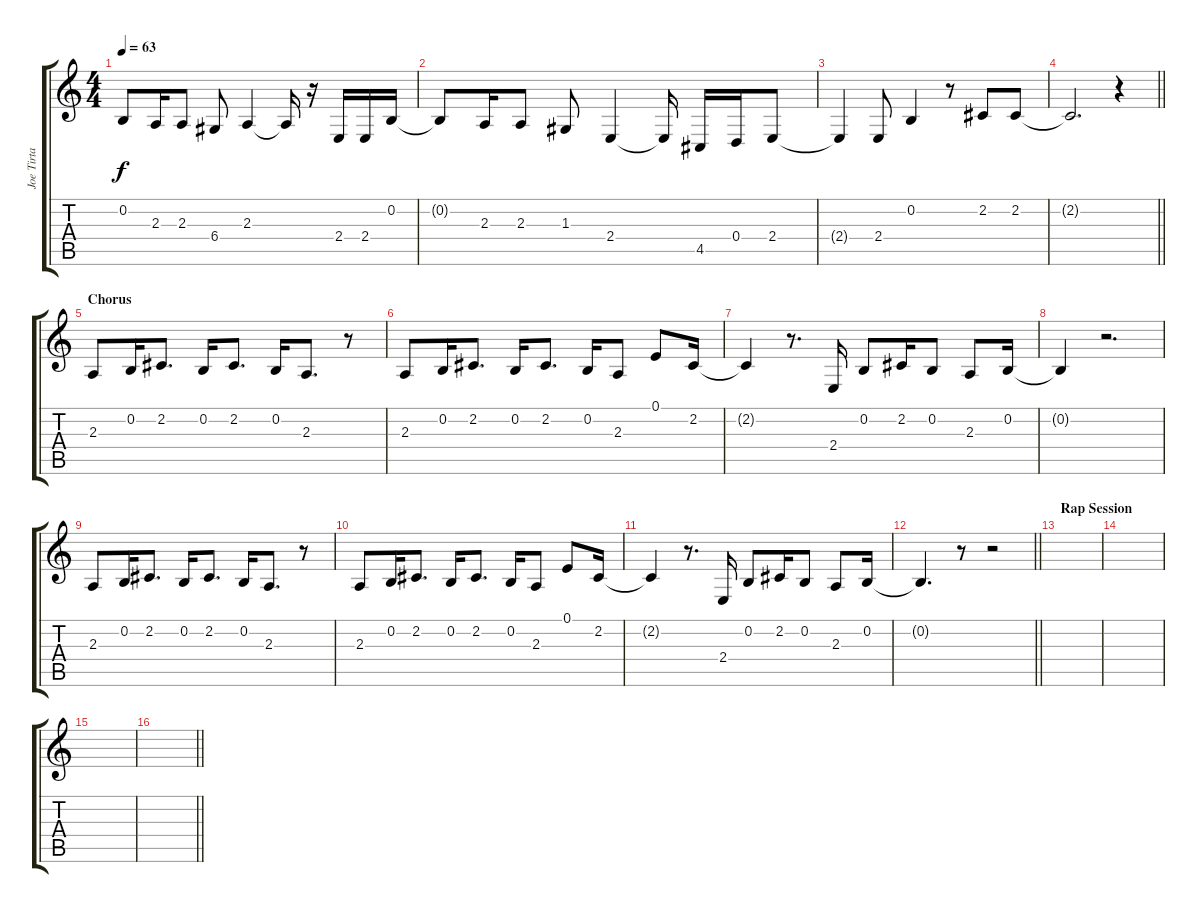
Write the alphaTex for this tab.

\track ("Joe Tirta" "Joe Tirta") {instrument lead6voice}
\staff {score tabs}
\tuning (E4 B3 G3 D3 A2 E2) {hide}
\ts (4 4)
\tempo 63
\clef g2
\ks c
0.2{t}.8{dy f} 2.3.16 2.3.8 6.4.8 2.3.4 2.3{t}.16 r.16 2.4.16 2.4.16 0.2.16 |
0.2{t}.8 2.3.16 2.3.8 1.3.8 2.4.4 2.4{t}.16 4.5.16 0.4.16 2.4.8 |
2.4{t}.4 2.4.8 0.2.4 r.8 2.2.8 2.2.8 |
\barLineRight lightlight
2.2{t}.2{d} r.4 |
\section ("" "Chorus")
2.3.8 0.2.16 2.2.8{d} 0.2.16 2.2.8{d} 0.2.16 2.3.8{d} r.8 |
2.3.8 0.2.16 2.2.8{d} 0.2.16 2.2.8{d} 0.2.16 2.3.8 0.1.8 2.2.16 |
2.2{t}.4 r.8{d} 2.4.16 0.2.8 2.2.16 0.2.8 2.3.8 0.2.16 |
0.2{t}.4 r.2{d} |
2.3.8 0.2.16 2.2.8{d} 0.2.16 2.2.8{d} 0.2.16 2.3.8{d} r.8 |
2.3.8 0.2.16 2.2.8{d} 0.2.16 2.2.8{d} 0.2.16 2.3.8 0.1.8 2.2.16 |
2.2{t}.4 r.8{d} 2.4.16 0.2.8 2.2.16 0.2.8 2.3.8 0.2.16 |
\barLineRight lightlight
0.2{t}.4{d} r.8 r.2 |
\section ("" "Rap Session")
|
|
|
\barLineRight lightlight
